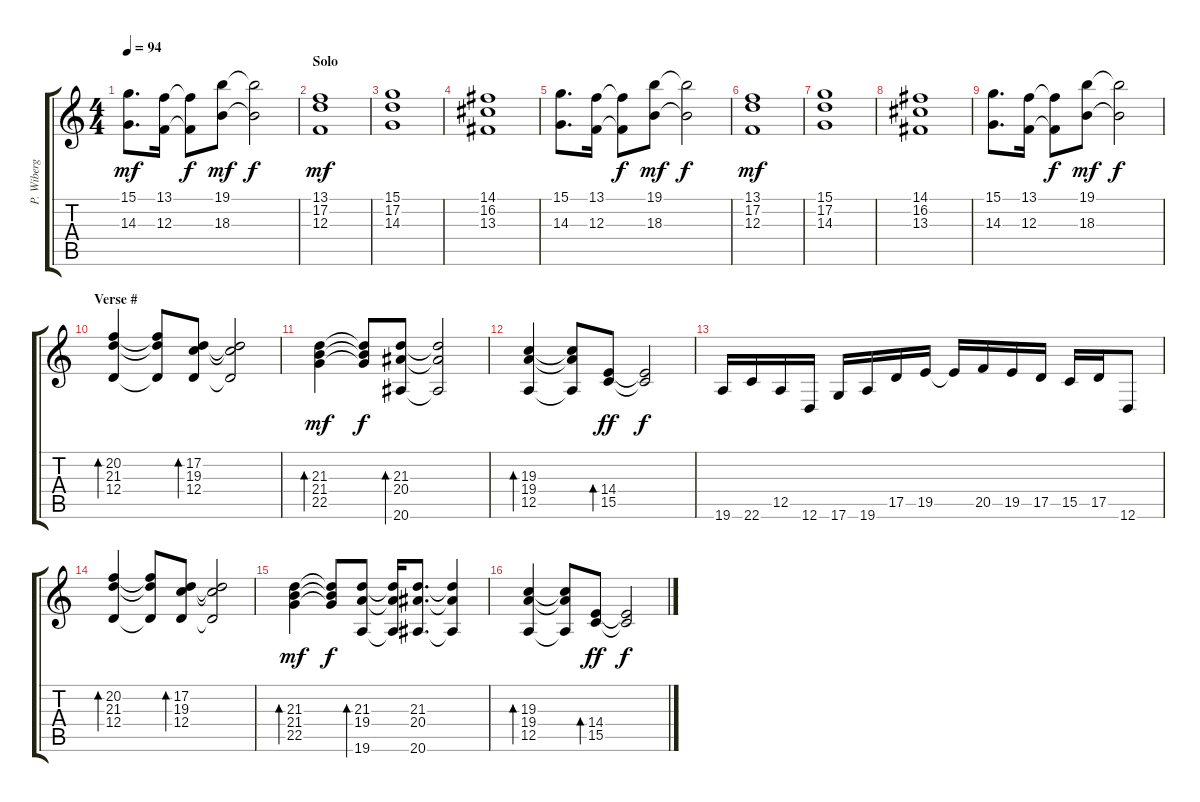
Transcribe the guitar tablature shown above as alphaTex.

\track ("P. Wiberg (Keyboards II)" "P. Wiberg ") {instrument rockorgan}
\staff {score tabs}
\tuning (E4 A3 F3 D3 A2 D2) {hide}
\ts (4 4)
\tempo 94
\clef g2
\ks c
(15.1 14.3).8{d dy mf} (13.1 12.3).16 (13.1{t} 12.3{t}).8{dy f} (19.1 18.3).8{dy mf} (19.1{t} 18.3{t}).2{dy f} |
\section ("" "Solo")
(13.1 17.2 12.3).1{dy mf} |
(15.1 17.2 14.3).1 |
(14.1 16.2 13.3).1 |
(15.1 14.3).8{d} (13.1 12.3).16 (13.1{t} 12.3{t}).8{dy f} (19.1 18.3).8{dy mf} (19.1{t} 18.3{t}).2{dy f} |
(13.1 17.2 12.3).1{dy mf} |
(15.1 17.2 14.3).1 |
(14.1 16.2 13.3).1 |
(15.1 14.3).8{d} (13.1 12.3).16 (13.1{t} 12.3{t}).8{dy f} (19.1 18.3).8{dy mf} (19.1{t} 18.3{t}).2{dy f} |
\section ("" "Verse #")
(20.2 21.3 12.4).4{bd 30} (20.2{t} 21.3{t} 12.4{t}).8 (17.2 19.3 12.4).8{bd 30} (17.2{t} 19.3{t} 12.4{t}).2 |
(21.3 21.4 22.5).4{bd 30 dy mf} (21.3{t} 21.4{t} 22.5{t}).8{dy f} (21.3 20.4 20.6).8{bd 30} (21.3{t} 20.4{t} 20.6{t}).2 |
(19.3 19.4 12.5).4{bd 30} (19.3{t} 19.4{t} 12.5{t}).8 (14.4 15.5).8{bd 30 dy ff} (14.4{t} 15.5{t}).2{dy f} |
19.6.16 22.6.16 12.5.16 12.6.16 17.6.16 19.6.16 17.5.16 19.5.16 19.5{t}.16 20.5.16 19.5.16 17.5.16 15.5.16 17.5.16 12.6.8 |
(20.2 21.3 12.4).4{bd 30} (20.2{t} 21.3{t} 12.4{t}).8 (17.2 19.3 12.4).8{bd 30} (17.2{t} 19.3{t} 12.4{t}).2 |
(21.3 21.4 22.5).4{bd 30 dy mf} (21.3{t} 21.4{t} 22.5{t}).8{dy f} (21.3 19.4 19.6).8{bd 30} (21.3{t} 19.4{t} 19.6{t}).16 (21.3 20.4 20.6).8{d} (21.3{t} 20.4{t} 20.6{t}).4 |
(19.3 19.4 12.5).4{bd 30} (19.3{t} 19.4{t} 12.5{t}).8 (14.4 15.5).8{bd 30 dy ff} (14.4{t} 15.5{t}).2{dy f}
